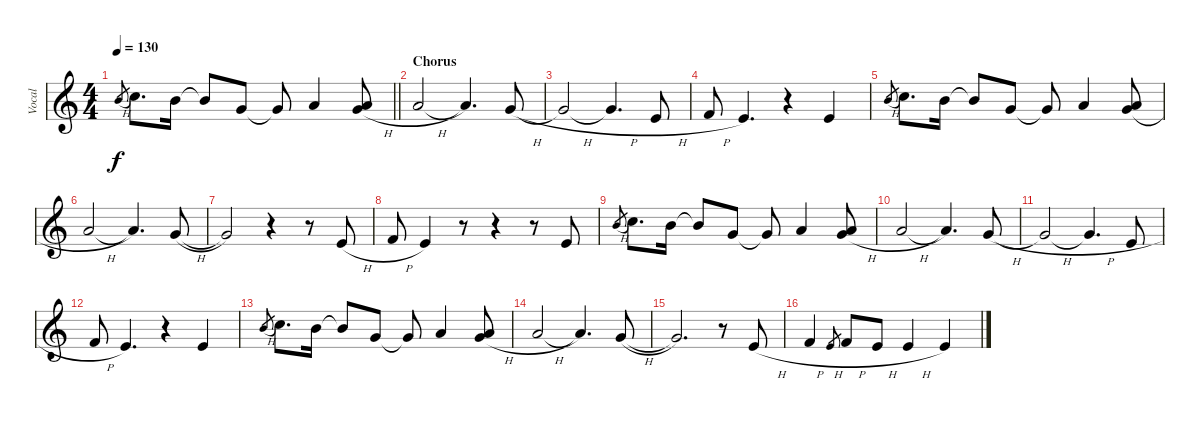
\track ("Vocal" "Vocal") {instrument harmonica}
\staff {score}
\tuning (Db4 Ab3 E3 B2 Gb2 B1) {hide}
\ts (4 4)
\tempo 130
\clef g2
\barLineRight lightlight
\ks c
10.1{h}.8{gr dy f} 11.1.8{d} 10.1.16 10.1{t}.8 6.1.8 6.1{t}.8 8.1.4 (6.1{h} 13.2).8 |
\section ("" "Chorus")
8.1{h}.2 8.1{t}.4{d} 6.1{h}.8 |
6.1{h t}.2 6.1{h t}.4{d} 3.1{h}.8 |
4.1{h}.8 3.1.4{d} r.4 3.1.4 |
10.1{h}.8{gr} 11.1.8{d} 10.1.16 10.1{t}.8 6.1.8 6.1{t}.8 8.1.4 (6.1{h} 13.2).8 |
8.1{h}.2 8.1{t}.4{d} 6.1{h}.8 |
6.1{t}.2 r.4 r.8 3.1{h}.8 |
4.1{h}.8 3.1.4 r.8 r.4 r.8 3.1.8 |
10.1{h}.8{gr} 11.1.8{d} 10.1.16 10.1{t}.8 6.1.8 6.1{t}.8 8.1.4 (6.1{h} 13.2).8 |
8.1{h}.2 8.1{t}.4{d} 6.1{h}.8 |
6.1{h t}.2 6.1{h t}.4{d} 3.1{h}.8 |
4.1{h}.8 3.1.4{d} r.4 3.1.4 |
10.1{h}.8{gr} 11.1.8{d} 10.1.16 10.1{t}.8 6.1.8 6.1{t}.8 8.1.4 (6.1{h} 13.2).8 |
8.1{h}.2 8.1{t}.4{d} 6.1{h}.8 |
6.1{t}.2{d} r.8 3.1{h}.8 |
4.1{h}.4 3.1{h}.8{gr} 4.1{h}.8 3.1{h}.8 3.1{h}.4 3.1.4
